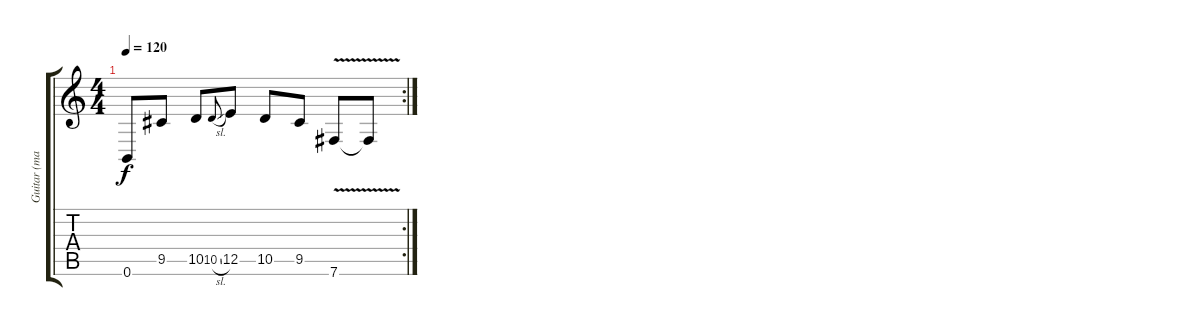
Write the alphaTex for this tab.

\track ("Guitar (main)" "Guitar (ma") {instrument distortionguitar}
\staff {score tabs}
\tuning (B3 Gb3 D3 A2 E2 B1) {hide}
\rc 2
\ts (4 4)
\tempo 120
\clef g2
\ks c
0.6.8{dy f} 9.5.8 10.5.8 10.5{sl}.8{gr onbeat} 12.5.8 10.5.8 9.5.8 7.6{v}.8 7.6{t}.8
